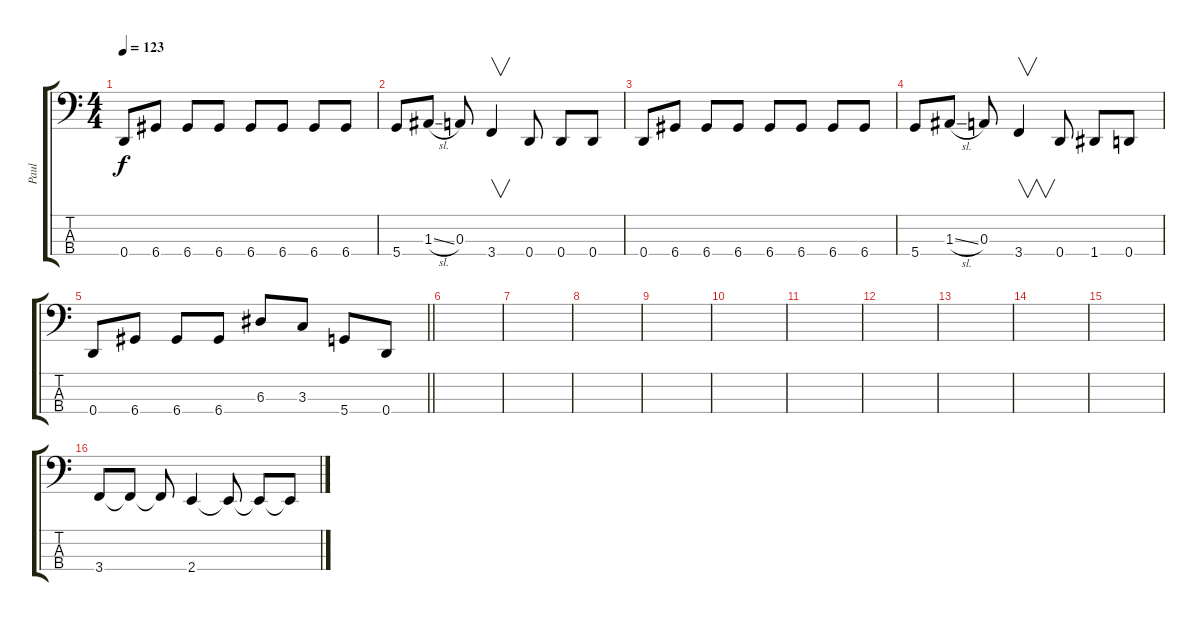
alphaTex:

\track ("Paul" "Paul") {instrument electricbasspick}
\staff {score tabs}
\tuning (G2 D2 A1 D1) {hide}
\ts (4 4)
\tempo 123
\clef f4
\ks c
0.4.8{dy f} 6.4.8 6.4.8 6.4.8 6.4.8 6.4.8 6.4.8 6.4.8 |
5.4.8 1.3{sl}.8 0.3.8 3.4.4{v} 0.4.8 0.4.8 0.4.8 |
0.4.8 6.4.8 6.4.8 6.4.8 6.4.8 6.4.8 6.4.8 6.4.8 |
5.4.8 1.3{sl}.8 0.3.8 3.4.4{v} 0.4.8 1.4.8 0.4.8 |
\barLineRight lightlight
0.4.8 6.4.8 6.4.8 6.4.8 6.3.8 3.3.8 5.4.8 0.4.8 |
|
|
|
|
|
|
|
|
|
|
3.4.8 3.4{t}.8 3.4{t}.8 2.4.4 2.4{t}.8 2.4{t}.8 2.4{t}.8
